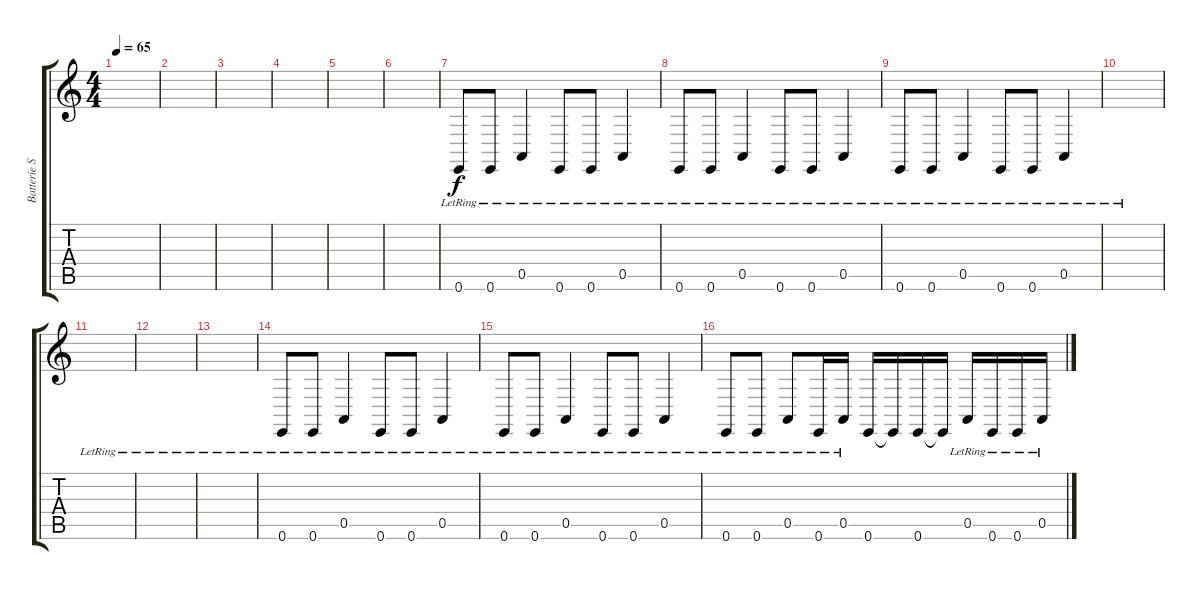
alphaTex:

\track ("Batterie Synth." "Batterie S") {instrument synthdrum}
\staff {score tabs}
\tuning (E4 B3 G3 D3 A2 E2) {hide}
\ts (4 4)
\tempo 65
\clef g2
\ks c
|
|
|
|
|
|
0.6{lr}.8 0.6{lr}.8 0.5{lr}.4 0.6{lr}.8 0.6{lr}.8 0.5{lr}.4 |
0.6{lr}.8 0.6{lr}.8 0.5{lr}.4 0.6{lr}.8 0.6{lr}.8 0.5{lr}.4 |
0.6{lr}.8 0.6{lr}.8 0.5{lr}.4 0.6{lr}.8 0.6{lr}.8 0.5{lr}.4 |
|
|
|
|
0.6{lr}.8 0.6{lr}.8 0.5{lr}.4 0.6{lr}.8 0.6{lr}.8 0.5{lr}.4 |
0.6{lr}.8 0.6{lr}.8 0.5{lr}.4 0.6{lr}.8 0.6{lr}.8 0.5{lr}.4 |
0.6{lr}.8 0.6{lr}.8 0.5{lr}.8 0.6{lr}.16 0.5{lr}.16 0.6.16 0.6{t}.16 0.6.16 0.6{t}.16 0.5{lr}.16 0.6{lr}.16 0.6{lr}.16 0.5{lr}.16
